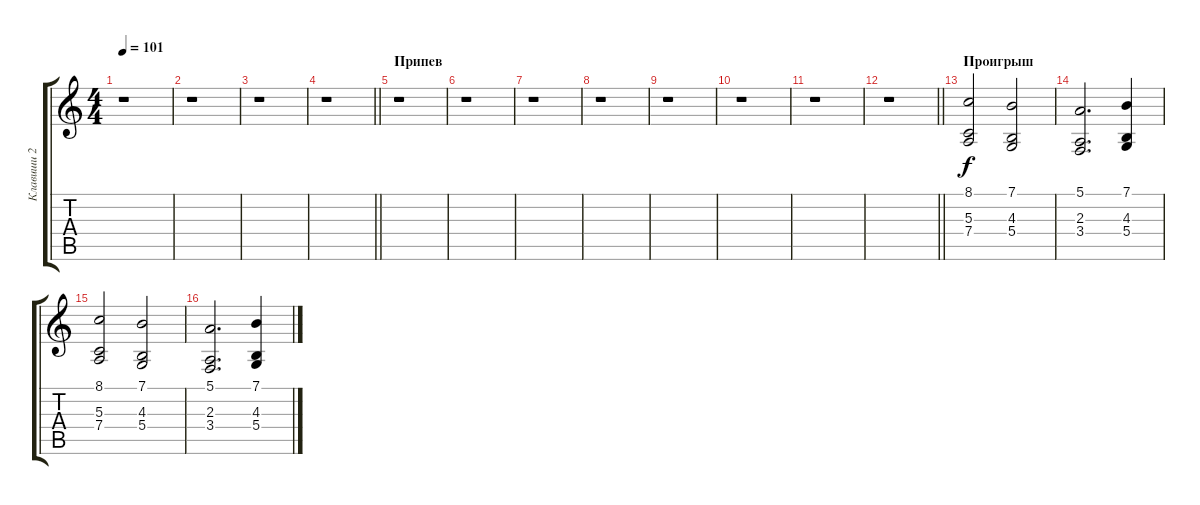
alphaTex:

\track ("Клавиши 2" "Клавиши 2") {instrument drawbarorgan}
\staff {score tabs}
\tuning (E4 B3 G3 D3 A2 E2) {hide}
\ts (4 4)
\tempo 101
\clef g2
\ks c
r.1{dy f} |
r.1 |
r.1 |
\barLineRight lightlight
r.1 |
\section ("" "Припев")
r.1 |
r.1 |
r.1 |
r.1 |
r.1 |
r.1 |
r.1 |
\barLineRight lightlight
r.1 |
\section ("" "Проигрыш")
(8.1 5.3 7.4).2 (7.1 4.3 5.4).2 |
(5.1 2.3 3.4).2{d} (7.1 4.3 5.4).4 |
(8.1 5.3 7.4).2 (7.1 4.3 5.4).2 |
(5.1 2.3 3.4).2{d} (7.1 4.3 5.4).4
